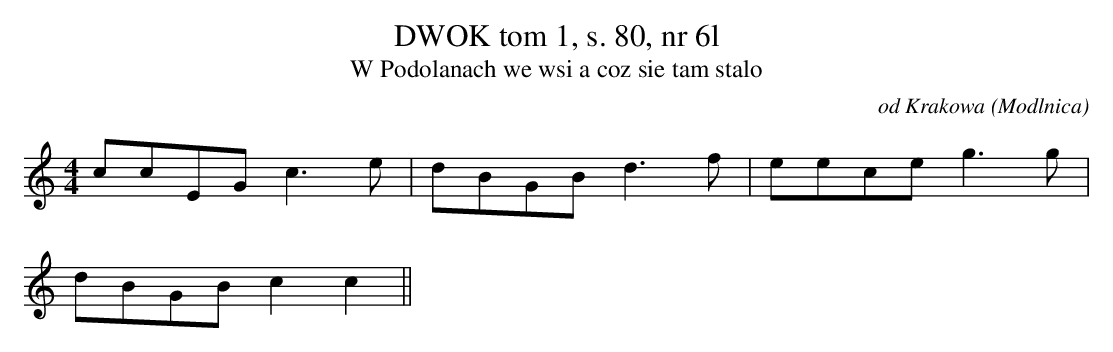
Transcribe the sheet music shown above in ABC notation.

X:1
T: DWOK tom 1, s. 80, nr 6l
T: W Podolanach we wsi a coz sie tam stalo
O: od Krakowa (Modlnica)
M: 4/4
L: 1/8
K: C
ccEGc3e | dBGBd3f | eeceg3g |
dBGBc2c2||
